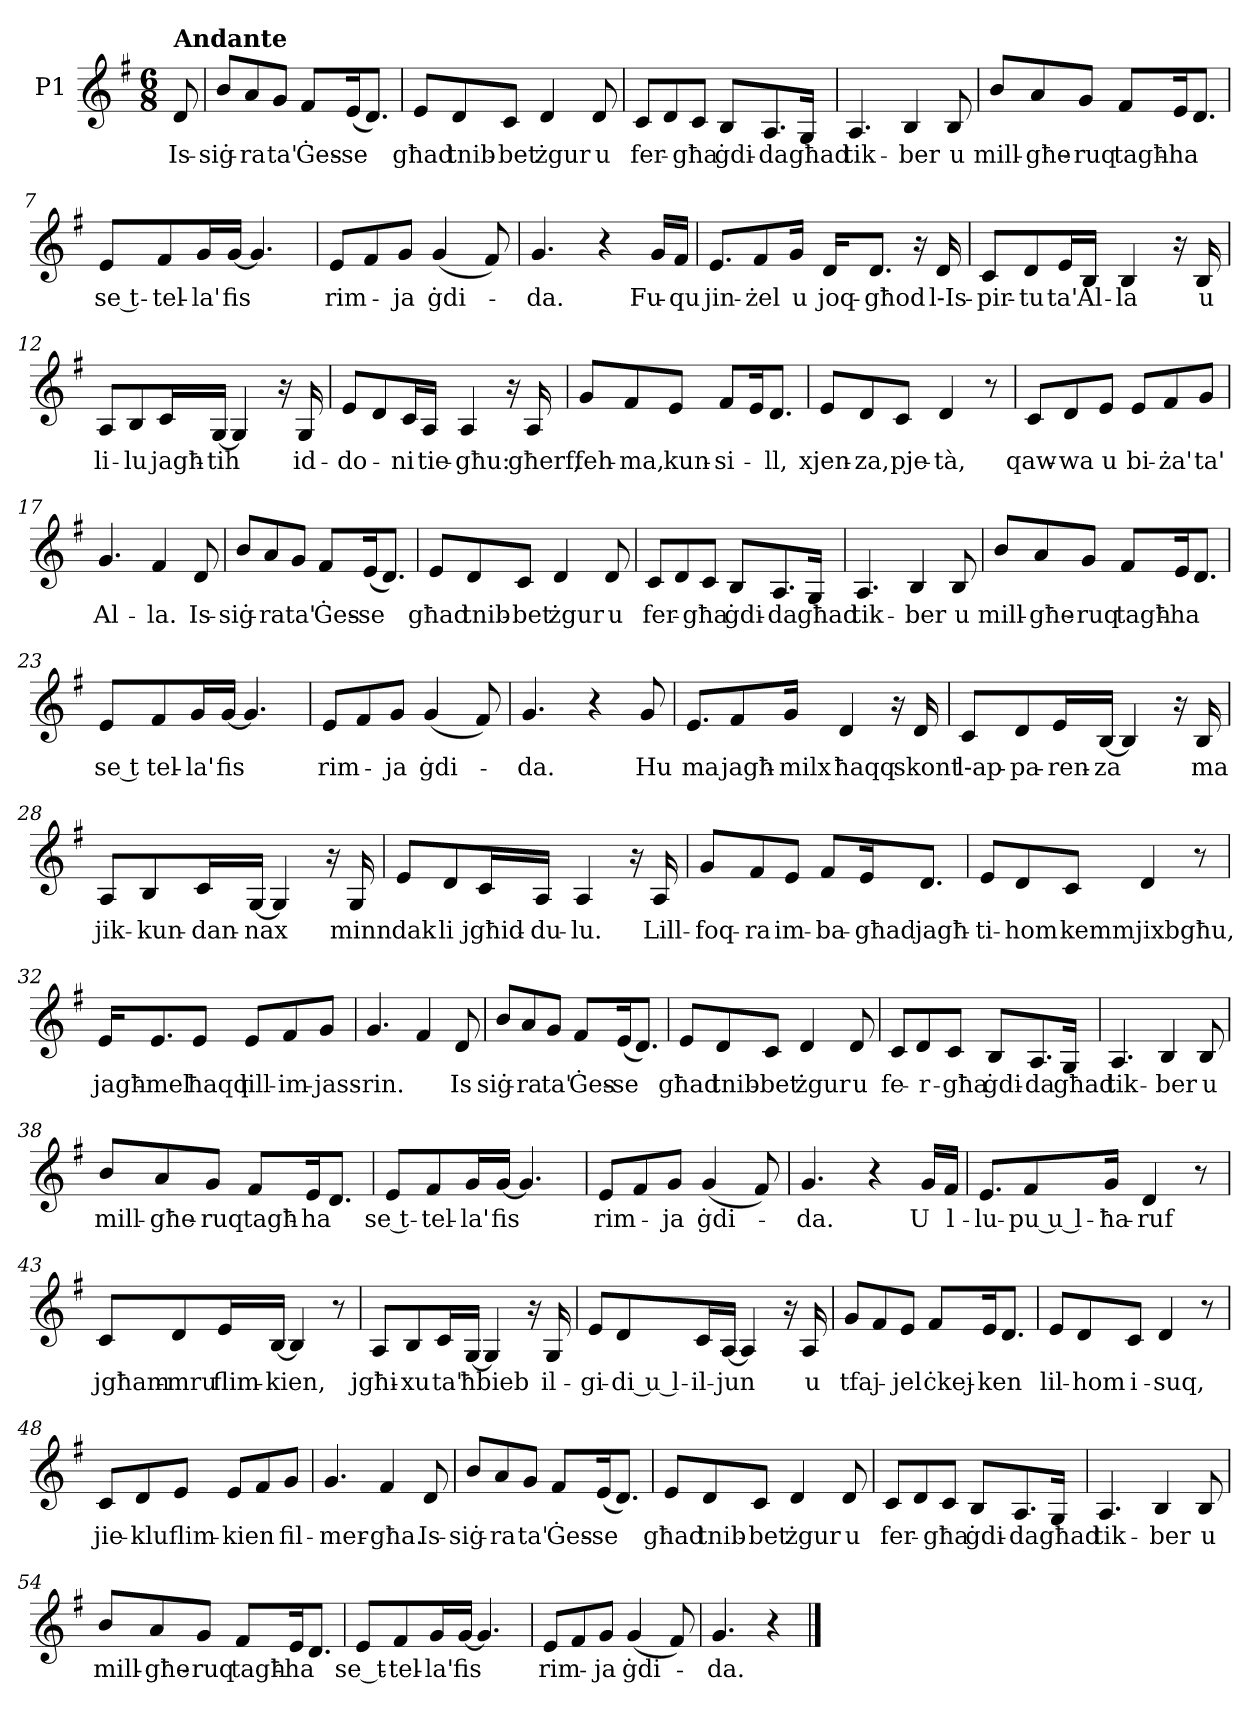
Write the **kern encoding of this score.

**kern	**text
*part1	*part1
*staff1	*staff1
*I"P1	*
*clefG2	*
*k[f#]	*
*G:	*
*M6/8	*
=1	=1
!LO:TX:a:B:t=Andante	!
8d/	Is-
=2	=2
8b/L	-siġ-
8a/	-ra
8g/J	ta'
8f#/L	Ġes-
(<16e/K	-se
8.d/J)	.
=3	=3
8e/L	għad
8d/	tnib-
8c/J	-bet
4d/	żgur
8d/	u
=4	=4
8c/L	fer-
8d/	.
8c/J	-għa
8B/L	ġdi-
8.A/	-da
16G/Jk	għad
=5	=5
4.A/	tik-
4B/	-ber
8B/	u
!!LO:LB:g=z
=6	=6
8b/L	mill-
8a/	-għe-
8g/J	-ruq
8f#/L	tagħ-
16e/K	-ha
8.d/J	.
=7	=7
8e/L	se t-
8f#/	-tel-
16g/L	-la'
[<16g/JJ	fis
4.g/]	.
=8	=8
8e/L	rim-
8f#/	.
8g/J	-ja
(<4g/	ġdi-
8f#/)	.
=9	=9
4.g/	-da.
4r	.
16g/LL	Fu-
16f#/JJ	-qu
=10	=10
8.e/L	jin-
8f#/	-żel
16g/Jk	u
16d/KL	joq-
8.d/J	-għod
16r	.
16d/	l-Is-
!!LO:LB:g=z
=11	=11
8c/L	-pir-
8d/	-tu
16e/L	ta'
16B/JJ	Al-
4B/	-la
16r	.
16B/	u
=12	=12
8A/L	li-
8B/	-lu
16c/L	jagħ-
[<16G/JJ	-tih
4G/]	.
16r	.
16G/	id-
=13	=13
8e/L	-do-
8d/	.
16c/L	-ni
16A/JJ	tie-
4A/	-għu:
16r	.
16A/	għerf,
=14	=14
8g/L	feh-
8f#/	-ma,
8e/J	kun-
8f#/L	-si-
16e/K	.
8.d/J	-ll,
!!LO:LB:g=z
=15	=15
8e/L	xjen-
8d/	-za,
8c/J	pje-
4d/	-tà,
8r	.
=16	=16
8c/L	qaw-
8d/	-wa
8e/J	u
8e/L	bi-
8f#/	-ża'
8g/J	ta'
=17	=17
4.g/	Al-
4f#/	-la.
8d/	Is-
=18	=18
8b/L	-siġ-
8a/	-ra
8g/J	ta'
8f#/L	Ġes-
(<16e/K	-se
8.d/J)	.
=19	=19
8e/L	għad
8d/	tnib-
8c/J	-bet
4d/	żgur
8d/	u
!!LO:LB:g=z
=20	=20
8c/L	fer-
8d/	.
8c/J	-għa
8B/L	ġdi-
8.A/	-da
16G/Jk	għad
=21	=21
4.A/	tik-
4B/	-ber
8B/	u
=22	=22
8b/L	mill-
8a/	-għe-
8g/J	-ruq
8f#/L	tagħ-
16e/K	-ha
8.d/J	.
=23	=23
8e/L	se t
8f#/	tel-
16g/L	-la'
[<16g/JJ	fis
4.g/]	.
=24	=24
8e/L	rim-
8f#/	.
8g/J	-ja
(<4g/	ġdi-
8f#/)	.
!!LO:LB:g=z
=25	=25
4.g/	-da.
4r	.
8g/	Hu
=26	=26
8.e/L	ma
8f#/	jagħ-
16g/Jk	-milx
4d/	ħaqq
16r	.
16d/	skont
=27	=27
8c/L	l-ap-
8d/	-pa-
16e/L	-ren-
[<16B/JJ	-za
4B/]	.
16r	.
16B/	ma
=28	=28
8A/L	jik-
8B/	-kun-
16c/L	-dan-
[<16G/JJ	-nax
4G/]	.
16r	.
16G/	minn
!!LO:LB:g=z
=29	=29
8e/L	dak
8d/	li
16c/L	jgħid-
16A/JJ	-du-
4A/	-lu.
16r	.
16A/	Lill-
=30	=30
8g/L	-foq-
8f#/	-ra
8e/J	im-
8f#/L	-ba-
16e/K	-għad
8.d/J	jagħ-
=31	=31
8e/L	-ti-
8d/	-hom
8c/J	kemm
4d/	jixbgħu,
8r	.
!!LO:LB:g=z
=32	=32
16e/KL	jagħ-
8.e/	-mel
8e/J	ħaqq
8e/L	lill-
8f#/	-im-
8g/J	-jass-
=33	=33
4.g/	-rin.
4f#/	.
8d/	Is
=34	=34
8b/L	siġ-
8a/	-ra
8g/J	ta'
8f#/L	Ġes-
(<16e/K	-se
8.d/J)	.
=35	=35
8e/L	għad
8d/	tnib-
8c/J	-bet
4d/	żgur
8d/	u
!!LO:LB:g=z
=36	=36
8c/L	fe-
8d/	-r-
8c/J	-għa
8B/L	ġdi-
8.A/	-da
16G/Jk	għad
=37	=37
4.A/	tik-
4B/	-ber
8B/	u
=38	=38
8b/L	mill-
8a/	-għe-
8g/J	-ruq
8f#/L	tagħ-
16e/K	-ha
8.d/J	.
=39	=39
8e/L	se t-
8f#/	-tel-
16g/L	-la'
[<16g/JJ	fis
4.g/]	.
=40	=40
8e/L	rim-
8f#/	.
8g/J	-ja
(<4g/	ġdi-
8f#/)	.
!!LO:LB:g=z
=41	=41
4.g/	-da.
4r	.
16g/LL	U
16f#/JJ	l-
=42	=42
8.e/L	-lu-
8f#/	-pu u l-
16g/Jk	-ħa-
4d/	-ruf
8r	.
=43	=43
8c/L	jgħam-
8d/	-mru
16e/L	flim-
[<16B/JJ	-kien,
4B/]	.
8r	.
=44	=44
8A/L	jgħi-
8B/	-xu
16c/L	ta'
[<16G/JJ	ħbieb
4G/]	.
16r	.
16G/	il-
=45	=45
8e/L	-gi-
8d/	-di u l-
16c/L	-il-
[<16A/JJ	-jun
4A/]	.
16r	.
16A/	u
=46	=46
8g/L	tfaj-
8f#/	.
8e/J	-jel
8f#/L	ċkej-
16e/K	-ken
8.d/J	.
=47	=47
8e/L	lil-
8d/	-hom
8c/J	i-
4d/	-suq,
8r	.
=48	=48
8c/L	jie-
8d/	-klu
8e/J	flim-
8e/L	-kien
8f#/	.
8g/J	fil-
=49	=49
4.g/	-mer-
4f#/	-għa.
8d/	Is-
!!LO:LB:g=z
=50	=50
8b/L	-siġ-
8a/	-ra
8g/J	ta'
8f#/L	Ġes-
(<16e/K	-se
8.d/J)	.
=51	=51
8e/L	għad
8d/	tnib-
8c/J	-bet
4d/	żgur
8d/	u
=52	=52
8c/L	fer-
8d/	.
8c/J	-għa
8B/L	ġdi-
8.A/	-da
16G/Jk	għad
=53	=53
4.A/	tik-
4B/	-ber
8B/	u
!!LO:LB:g=z
=54	=54
8b/L	mill-
8a/	-għe-
8g/J	-ruq
8f#/L	tagħ-
16e/K	-ha
8.d/J	.
=55	=55
8e/L	se_t-
8f#/	-tel-
16g/L	-la'
[<16g/JJ	fis
4.g/]	.
=56	=56
8e/L	rim-
8f#/	.
8g/J	-ja
(<4g/	ġdi-
8f#/)	.
=57	=57
4.g/	-da.
4r	.
==	==
*-	*-
